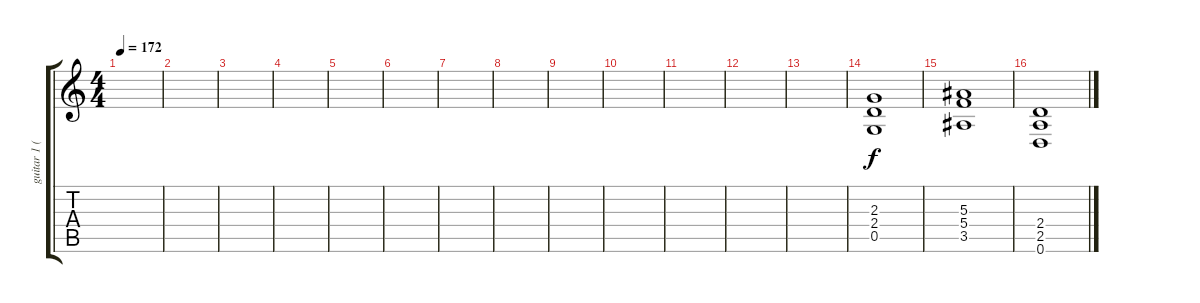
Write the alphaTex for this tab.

\track ("guitar 1 (rhythm)" "guitar 1 (") {instrument distortionguitar}
\staff {score tabs}
\tuning (D4 A3 F3 C3 G2 D2) {hide}
\ts (4 4)
\tempo 172
\clef g2
\ks c
|
|
|
|
|
|
|
|
|
|
|
|
|
(2.3 2.4 0.5).1 |
(5.3 5.4 3.5).1 |
(2.4 2.5 0.6).1
